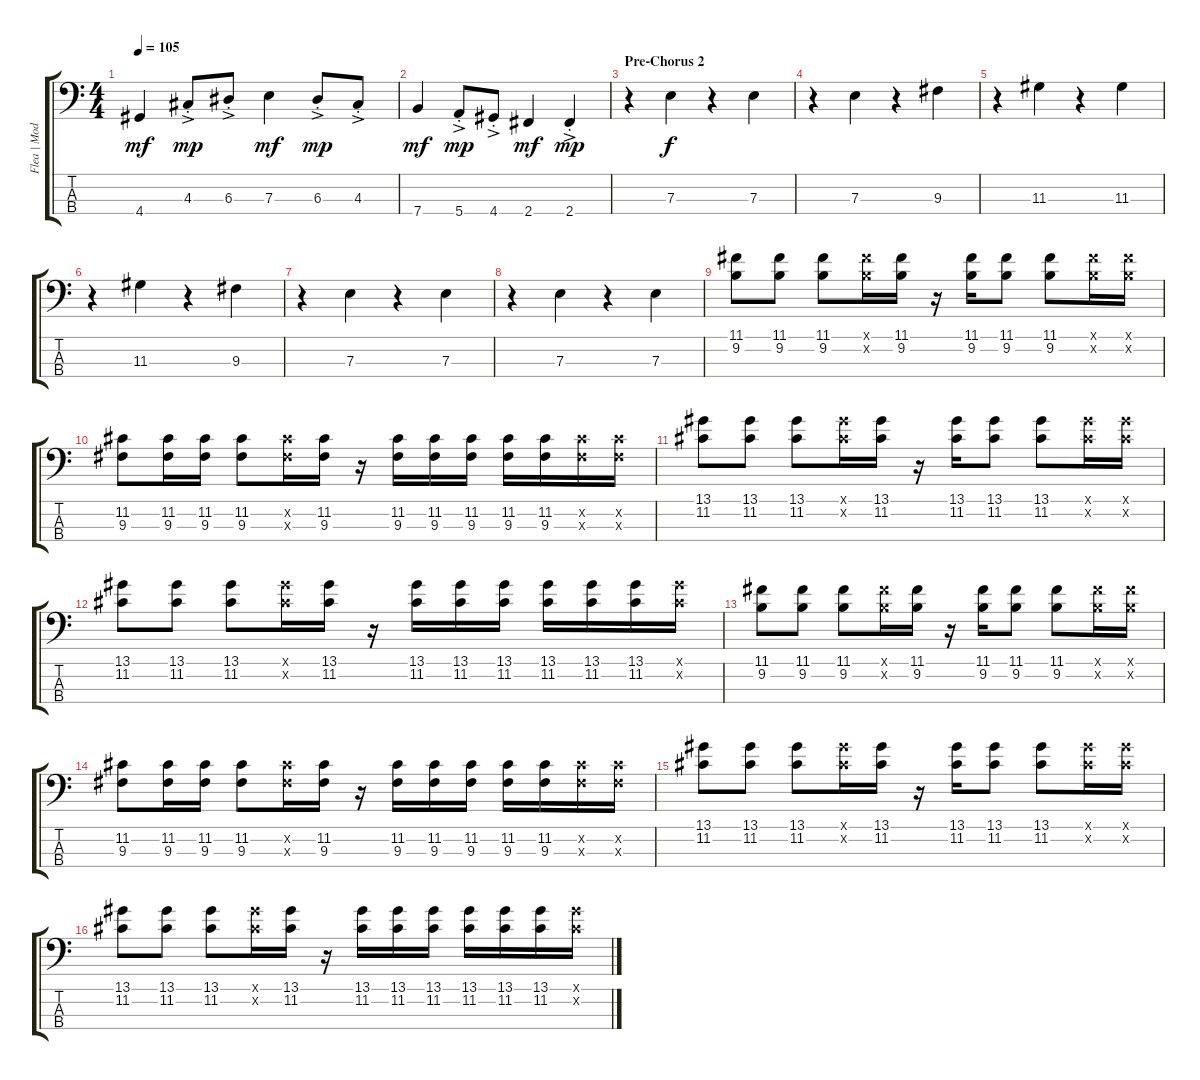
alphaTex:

\track ("Flea | Modulus Flea Bass | Bass" "Flea | Mod") {instrument electricbassfinger}
\staff {score tabs}
\tuning (G2 D2 A1 E1) {hide}
\ts (4 4)
\tempo 105
\clef f4
\ks c
4.4.4{dy mf} 4.3{ac st}.8{dy mp} 6.3{ac st}.8 7.3.4{dy mf} 6.3{ac st}.8{dy mp} 4.3{ac st}.8 |
7.4.4{dy mf} 5.4{ac st}.8{dy mp} 4.4{ac st}.8 2.4.4{dy mf} 2.4{ac st}.4{dy mp} |
\section ("" "Pre-Chorus 2")
r.4 7.3.4{dy f} r.4 7.3.4 |
r.4 7.3.4 r.4 9.3.4 |
r.4 11.3.4 r.4 11.3.4 |
r.4 11.3.4 r.4 9.3.4 |
r.4 7.3.4 r.4 7.3.4 |
r.4 7.3.4 r.4 7.3.4 |
(11.1 9.2).8 (11.1 9.2).8 (11.1 9.2).8 (11.1{x} 9.2{x}).16 (11.1 9.2).16 r.16 (11.1 9.2).16 (11.1 9.2).8 (11.1 9.2).8 (11.1{x} 9.2{x}).16 (11.1{x} 9.2{x}).16 |
(11.2 9.3).8 (11.2 9.3).16 (11.2 9.3).16 (11.2 9.3).8 (11.2{x} 9.3{x}).16 (11.2 9.3).16 r.16 (11.2 9.3).16 (11.2 9.3).16 (11.2 9.3).16 (11.2 9.3).16 (11.2 9.3).16 (11.2{x} 9.3{x}).16 (11.2{x} 9.3{x}).16 |
(13.1 11.2).8 (13.1 11.2).8 (13.1 11.2).8 (13.1{x} 11.2{x}).16 (13.1 11.2).16 r.16 (13.1 11.2).16 (13.1 11.2).8 (13.1 11.2).8 (13.1{x} 11.2{x}).16 (13.1{x} 11.2{x}).16 |
(13.1 11.2).8 (13.1 11.2).8 (13.1 11.2).8 (13.1{x} 11.2{x}).16 (13.1 11.2).16 r.16 (13.1 11.2).16 (13.1 11.2).16 (13.1 11.2).16 (13.1 11.2).16 (13.1 11.2).16 (13.1 11.2).16 (13.1{x} 11.2{x}).16 |
(11.1 9.2).8 (11.1 9.2).8 (11.1 9.2).8 (11.1{x} 9.2{x}).16 (11.1 9.2).16 r.16 (11.1 9.2).16 (11.1 9.2).8 (11.1 9.2).8 (11.1{x} 9.2{x}).16 (11.1{x} 9.2{x}).16 |
(11.2 9.3).8 (11.2 9.3).16 (11.2 9.3).16 (11.2 9.3).8 (11.2{x} 9.3{x}).16 (11.2 9.3).16 r.16 (11.2 9.3).16 (11.2 9.3).16 (11.2 9.3).16 (11.2 9.3).16 (11.2 9.3).16 (11.2{x} 9.3{x}).16 (11.2{x} 9.3{x}).16 |
(13.1 11.2).8 (13.1 11.2).8 (13.1 11.2).8 (13.1{x} 11.2{x}).16 (13.1 11.2).16 r.16 (13.1 11.2).16 (13.1 11.2).8 (13.1 11.2).8 (13.1{x} 11.2{x}).16 (13.1{x} 11.2{x}).16 |
(13.1 11.2).8 (13.1 11.2).8 (13.1 11.2).8 (13.1{x} 11.2{x}).16 (13.1 11.2).16 r.16 (13.1 11.2).16 (13.1 11.2).16 (13.1 11.2).16 (13.1 11.2).16 (13.1 11.2).16 (13.1 11.2).16 (13.1{x} 11.2{x}).16
